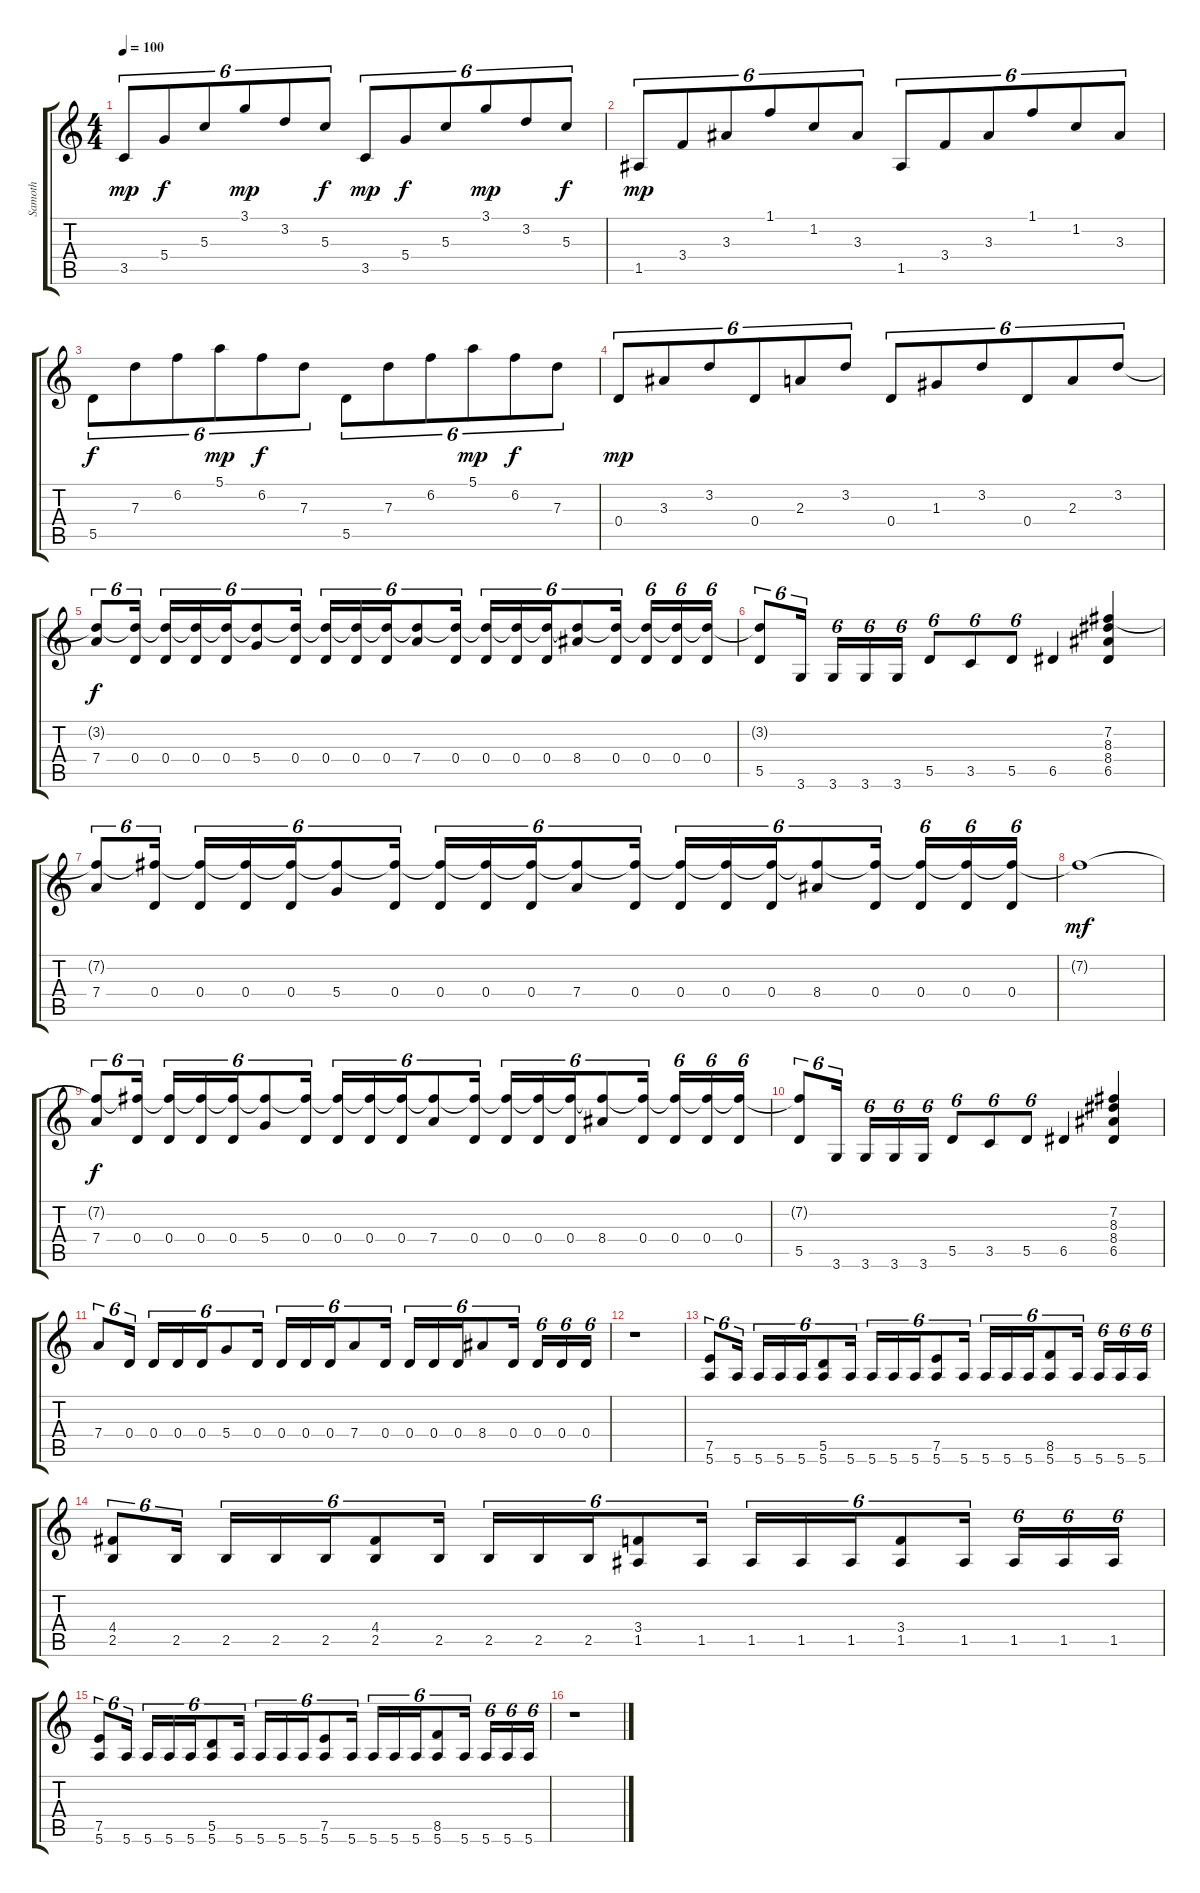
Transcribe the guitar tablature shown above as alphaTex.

\track ("Samoth" "Samoth") {instrument distortionguitar}
\staff {score tabs}
\tuning (E4 B3 G3 D3 A2 E2) {hide}
\ts (4 4)
\tempo 100
\clef g2
\ks c
3.5.8{tu (6 4) dy mp} 5.4.8{tu (6 4) dy f} 5.3.8{tu (6 4)} 3.1.8{tu (6 4) dy mp} 3.2.8{tu (6 4)} 5.3.8{tu (6 4) dy f} 3.5.8{tu (6 4) dy mp} 5.4.8{tu (6 4) dy f} 5.3.8{tu (6 4)} 3.1.8{tu (6 4) dy mp} 3.2.8{tu (6 4)} 5.3.8{tu (6 4) dy f} |
1.5.8{tu (6 4) dy mp} 3.4.8{tu (6 4)} 3.3.8{tu (6 4)} 1.1.8{tu (6 4)} 1.2.8{tu (6 4)} 3.3.8{tu (6 4)} 1.5.8{tu (6 4)} 3.4.8{tu (6 4)} 3.3.8{tu (6 4)} 1.1.8{tu (6 4)} 1.2.8{tu (6 4)} 3.3.8{tu (6 4)} |
5.5.8{tu (6 4) dy f} 7.3.8{tu (6 4)} 6.2.8{tu (6 4)} 5.1.8{tu (6 4) dy mp} 6.2.8{tu (6 4) dy f} 7.3.8{tu (6 4)} 5.5.8{tu (6 4)} 7.3.8{tu (6 4)} 6.2.8{tu (6 4)} 5.1.8{tu (6 4) dy mp} 6.2.8{tu (6 4) dy f} 7.3.8{tu (6 4)} |
0.4.8{tu (6 4) dy mp} 3.3.8{tu (6 4)} 3.2.8{tu (6 4)} 0.4.8{tu (6 4)} 2.3.8{tu (6 4)} 3.2.8{tu (6 4)} 0.4.8{tu (6 4)} 1.3.8{tu (6 4)} 3.2.8{tu (6 4)} 0.4.8{tu (6 4)} 2.3.8{tu (6 4)} 3.2.8{tu (6 4)} |
(3.2{t} 7.4).8{tu (6 4) dy f} (3.2{t} 0.4).16{tu (6 4)} (3.2{t} 0.4).16{tu (6 4)} (3.2{t} 0.4).16{tu (6 4)} (3.2{t} 0.4).16{tu (6 4)} (3.2{t} 5.4).8{tu (6 4)} (3.2{t} 0.4).16{tu (6 4)} (3.2{t} 0.4).16{tu (6 4)} (3.2{t} 0.4).16{tu (6 4)} (3.2{t} 0.4).16{tu (6 4)} (3.2{t} 7.4).8{tu (6 4)} (3.2{t} 0.4).16{tu (6 4)} (3.2{t} 0.4).16{tu (6 4)} (3.2{t} 0.4).16{tu (6 4)} (3.2{t} 0.4).16{tu (6 4)} (3.2{t} 8.4).8{tu (6 4)} (3.2{t} 0.4).16{tu (6 4)} (3.2{t} 0.4).16{tu (6 4)} (3.2{t} 0.4).16{tu (6 4)} (3.2{t} 0.4).16{tu (6 4)} |
(3.2{t} 5.5).8{tu (6 4)} 3.6.16{tu (6 4)} 3.6.16{tu (6 4)} 3.6.16{tu (6 4)} 3.6.16{tu (6 4)} 5.5.8{tu (6 4)} 3.5.8{tu (6 4)} 5.5.8{tu (6 4)} 6.5.4 (7.2 8.3 8.4 6.5).4 |
(7.2{t} 7.4).8{tu (6 4)} (7.2{t} 0.4).16{tu (6 4)} (7.2{t} 0.4).16{tu (6 4)} (7.2{t} 0.4).16{tu (6 4)} (7.2{t} 0.4).16{tu (6 4)} (7.2{t} 5.4).8{tu (6 4)} (7.2{t} 0.4).16{tu (6 4)} (7.2{t} 0.4).16{tu (6 4)} (7.2{t} 0.4).16{tu (6 4)} (7.2{t} 0.4).16{tu (6 4)} (7.2{t} 7.4).8{tu (6 4)} (7.2{t} 0.4).16{tu (6 4)} (7.2{t} 0.4).16{tu (6 4)} (7.2{t} 0.4).16{tu (6 4)} (7.2{t} 0.4).16{tu (6 4)} (7.2{t} 8.4).8{tu (6 4)} (7.2{t} 0.4).16{tu (6 4)} (7.2{t} 0.4).16{tu (6 4)} (7.2{t} 0.4).16{tu (6 4)} (7.2{t} 0.4).16{tu (6 4)} |
7.2{t}.1{dy mf} |
(7.2{t} 7.4).8{tu (6 4) dy f} (7.2{t} 0.4).16{tu (6 4)} (7.2{t} 0.4).16{tu (6 4)} (7.2{t} 0.4).16{tu (6 4)} (7.2{t} 0.4).16{tu (6 4)} (7.2{t} 5.4).8{tu (6 4)} (7.2{t} 0.4).16{tu (6 4)} (7.2{t} 0.4).16{tu (6 4)} (7.2{t} 0.4).16{tu (6 4)} (7.2{t} 0.4).16{tu (6 4)} (7.2{t} 7.4).8{tu (6 4)} (7.2{t} 0.4).16{tu (6 4)} (7.2{t} 0.4).16{tu (6 4)} (7.2{t} 0.4).16{tu (6 4)} (7.2{t} 0.4).16{tu (6 4)} (7.2{t} 8.4).8{tu (6 4)} (7.2{t} 0.4).16{tu (6 4)} (7.2{t} 0.4).16{tu (6 4)} (7.2{t} 0.4).16{tu (6 4)} (7.2{t} 0.4).16{tu (6 4)} |
(7.2{t} 5.5).8{tu (6 4)} 3.6.16{tu (6 4)} 3.6.16{tu (6 4)} 3.6.16{tu (6 4)} 3.6.16{tu (6 4)} 5.5.8{tu (6 4)} 3.5.8{tu (6 4)} 5.5.8{tu (6 4)} 6.5.4 (7.2 8.3 8.4 6.5).4 |
7.4.8{tu (6 4)} 0.4.16{tu (6 4)} 0.4.16{tu (6 4)} 0.4.16{tu (6 4)} 0.4.16{tu (6 4)} 5.4.8{tu (6 4)} 0.4.16{tu (6 4)} 0.4.16{tu (6 4)} 0.4.16{tu (6 4)} 0.4.16{tu (6 4)} 7.4.8{tu (6 4)} 0.4.16{tu (6 4)} 0.4.16{tu (6 4)} 0.4.16{tu (6 4)} 0.4.16{tu (6 4)} 8.4.8{tu (6 4)} 0.4.16{tu (6 4)} 0.4.16{tu (6 4)} 0.4.16{tu (6 4)} 0.4.16{tu (6 4)} |
r.1 |
(7.5 5.6).8{tu (6 4)} 5.6.16{tu (6 4)} 5.6.16{tu (6 4)} 5.6.16{tu (6 4)} 5.6.16{tu (6 4)} (5.5 5.6).8{tu (6 4)} 5.6.16{tu (6 4)} 5.6.16{tu (6 4)} 5.6.16{tu (6 4)} 5.6.16{tu (6 4)} (7.5 5.6).8{tu (6 4)} 5.6.16{tu (6 4)} 5.6.16{tu (6 4)} 5.6.16{tu (6 4)} 5.6.16{tu (6 4)} (8.5 5.6).8{tu (6 4)} 5.6.16{tu (6 4)} 5.6.16{tu (6 4)} 5.6.16{tu (6 4)} 5.6.16{tu (6 4)} |
(4.4 2.5).8{tu (6 4)} 2.5.16{tu (6 4)} 2.5.16{tu (6 4)} 2.5.16{tu (6 4)} 2.5.16{tu (6 4)} (4.4 2.5).8{tu (6 4)} 2.5.16{tu (6 4)} 2.5.16{tu (6 4)} 2.5.16{tu (6 4)} 2.5.16{tu (6 4)} (3.4 1.5).8{tu (6 4)} 1.5.16{tu (6 4)} 1.5.16{tu (6 4)} 1.5.16{tu (6 4)} 1.5.16{tu (6 4)} (3.4 1.5).8{tu (6 4)} 1.5.16{tu (6 4)} 1.5.16{tu (6 4)} 1.5.16{tu (6 4)} 1.5.16{tu (6 4)} |
(7.5 5.6).8{tu (6 4)} 5.6.16{tu (6 4)} 5.6.16{tu (6 4)} 5.6.16{tu (6 4)} 5.6.16{tu (6 4)} (5.5 5.6).8{tu (6 4)} 5.6.16{tu (6 4)} 5.6.16{tu (6 4)} 5.6.16{tu (6 4)} 5.6.16{tu (6 4)} (7.5 5.6).8{tu (6 4)} 5.6.16{tu (6 4)} 5.6.16{tu (6 4)} 5.6.16{tu (6 4)} 5.6.16{tu (6 4)} (8.5 5.6).8{tu (6 4)} 5.6.16{tu (6 4)} 5.6.16{tu (6 4)} 5.6.16{tu (6 4)} 5.6.16{tu (6 4)} |
r.1
